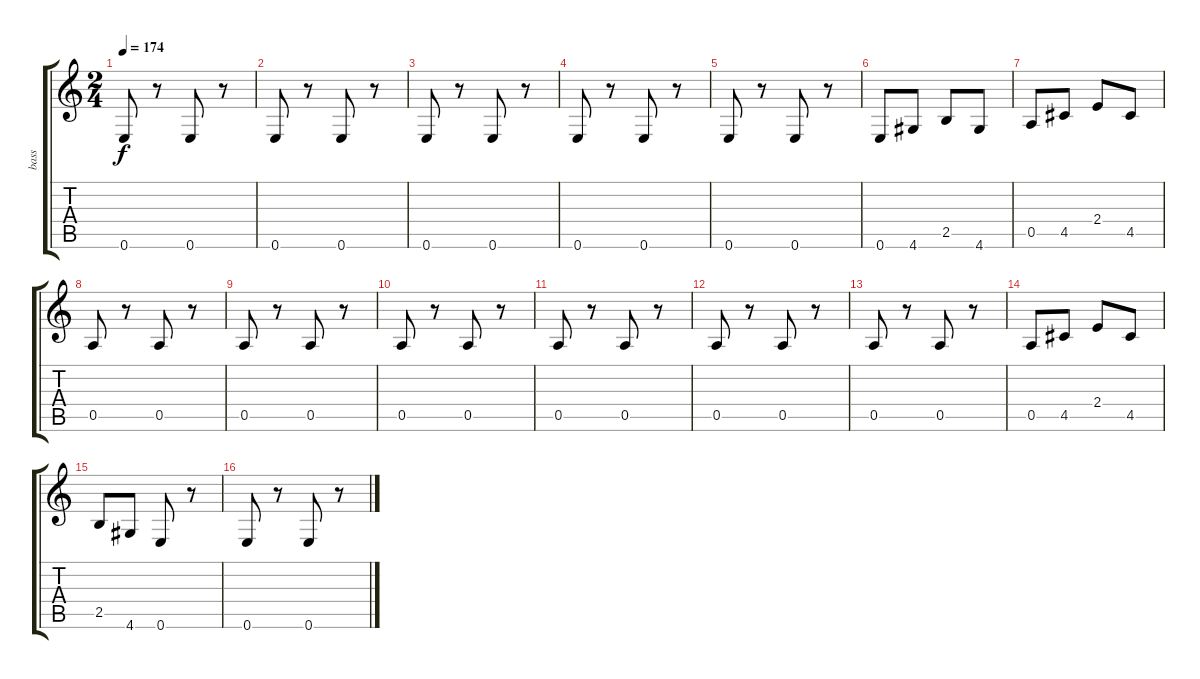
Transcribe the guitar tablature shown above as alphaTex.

\track ("bass" "bass") {instrument electricbassfinger}
\staff {score tabs}
\tuning (E4 B3 G3 D3 A2 E2) {hide}
\ts (2 4)
\tempo 174
\clef g2
\ks c
0.6.8{dy f} r.8 0.6.8 r.8 |
0.6.8 r.8 0.6.8 r.8 |
0.6.8 r.8 0.6.8 r.8 |
0.6.8 r.8 0.6.8 r.8 |
0.6.8 r.8 0.6.8 r.8 |
0.6.8 4.6.8 2.5.8 4.6.8 |
0.5.8 4.5.8 2.4.8 4.5.8 |
0.5.8 r.8 0.5.8 r.8 |
0.5.8 r.8 0.5.8 r.8 |
0.5.8 r.8 0.5.8 r.8 |
0.5.8 r.8 0.5.8 r.8 |
0.5.8 r.8 0.5.8 r.8 |
0.5.8 r.8 0.5.8 r.8 |
0.5.8 4.5.8 2.4.8 4.5.8 |
2.5.8 4.6.8 0.6.8 r.8 |
0.6.8 r.8 0.6.8 r.8
